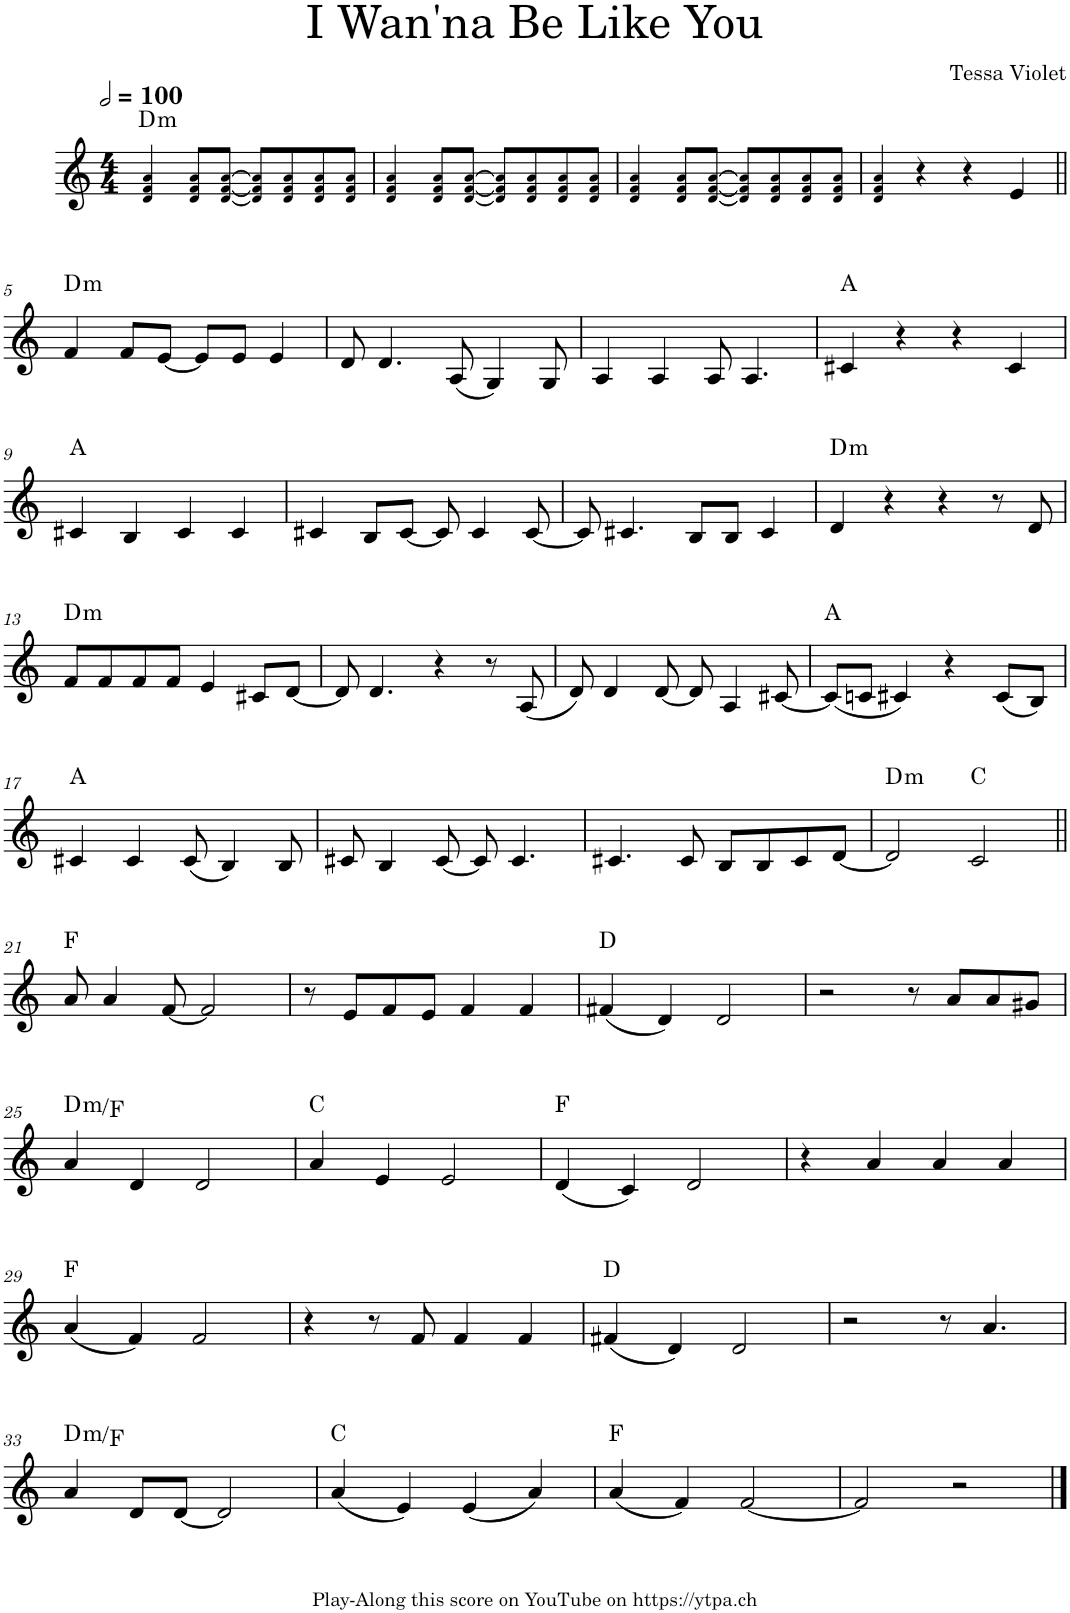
**kern	**harte
*part1	*part1
*staff1	*
*I"Piano	*
*I'Pno.	*
*clefG2	*
*k[]	*
*M4/4	*
*MM200	*
=1	=1
!	!LO:H:kt=m
4d!/ 4f!/ 4a!/	D:min
8d!/ 8f!/ 8a!/L	.
[8d!/ [8f!/ [8a!/J	.
8d!/] 8f!/] 8a!/]L	.
8d!/ 8f!/ 8a!/	.
8d!/ 8f!/ 8a!/	.
8d!/ 8f!/ 8a!/J	.
=2	=2
4d!/ 4f!/ 4a!/	.
8d!/ 8f!/ 8a!/L	.
[8d!/ [8f!/ [8a!/J	.
8d!/] 8f!/] 8a!/]L	.
8d!/ 8f!/ 8a!/	.
8d!/ 8f!/ 8a!/	.
8d!/ 8f!/ 8a!/J	.
=3	=3
4d!/ 4f!/ 4a!/	.
8d!/ 8f!/ 8a!/L	.
[8d!/ [8f!/ [8a!/J	.
8d!/] 8f!/] 8a!/]L	.
8d!/ 8f!/ 8a!/	.
8d!/ 8f!/ 8a!/	.
8d!/ 8f!/ 8a!/J	.
=4	=4
4d!/ 4f!/ 4a!/	.
4r	.
4r	.
4e/	.
!!LO:LB:g=z
=5||	=5||
!	!LO:H:kt=m
4f/	D:min
8f/L	.
[8e/J	.
8e/L]	.
8e/J	.
4e/	.
=6	=6
8d/	.
4.d/	.
(8A/	.
4G/)	.
8G/	.
=7	=7
4A/	.
4A/	.
8A/	.
4.A/	.
=8	=8
4c#X/	A:maj
4r	.
4r	.
4c#/	.
!!LO:LB:g=z
=9	=9
4c#X/	A:maj
4B/	.
4c#/	.
4c#/	.
=10	=10
4c#X/	.
8B/L	.
[8c#/J	.
8c#/]	.
4c#/	.
[8c#/	.
=11	=11
8c#/]	.
4.c#X/	.
8B/L	.
8B/J	.
4c#/	.
=12	=12
!	!LO:H:kt=m
4d/	D:min
4r	.
4r	.
8r	.
8d/	.
!!LO:LB:g=z
=13	=13
!	!LO:H:kt=m
8f/L	D:min
8f/	.
8f/	.
8f/J	.
4e/	.
8c#X/L	.
[8d/J	.
=14	=14
8d/]	.
4.d/	.
4r	.
8r	.
(8A/	.
=15	=15
8d/)	.
4d/	.
[8d/	.
8d/]	.
4A/	.
[8c#X/	.
=16	=16
(8c#/L]	A:maj
8cn/J	.
4c#X/)	.
4r	.
(8c#/L	.
8B/J)	.
!!LO:LB:g=z
=17	=17
4c#X/	A:maj
4c#/	.
(8c#/	.
4B/)	.
8B/	.
=18	=18
8c#X/	.
4B/	.
[8c#/	.
8c#/]	.
4.c#/	.
=19	=19
4.c#X/	.
8c#/	.
8B/L	.
8B/	.
8c#/	.
[8d/J	.
=20	=20
!	!LO:H:kt=m
2d/]	D:min
2c/	C:maj
!!LO:LB:g=z
=21||	=21||
8a/	F:maj
4a/	.
[8f/	.
2f/]	.
=22	=22
8r	.
8e/L	.
8f/	.
8e/J	.
4f/	.
4f/	.
=23	=23
(4f#X/	D:maj
4d/)	.
2d/	.
=24	=24
2r	.
8r	.
8a/L	.
8a/	.
8g#X/J	.
!!LO:LB:g=z
=25	=25
!	!LO:H:kt=m
4a/	D:min/b3
4d/	.
2d/	.
=26	=26
4a/	C:maj
4e/	.
2e/	.
=27	=27
(4d/	F:maj
4c/)	.
2d/	.
=28	=28
4r	.
4a/	.
4a/	.
4a/	.
!!LO:LB:g=z
=29	=29
(4a/	F:maj
4f/)	.
2f/	.
=30	=30
4r	.
8r	.
8f/	.
4f/	.
4f/	.
=31	=31
(4f#X/	D:maj
4d/)	.
2d/	.
=32	=32
2r	.
8r	.
4.a/	.
!!LO:LB:g=z
=33	=33
!	!LO:H:kt=m
4a/	D:min/b3
8d/L	.
[8d/J	.
2d/]	.
=34	=34
(4a/	C:maj
4e/)	.
(4e/	.
4a/)	.
=35	=35
(4a/	F:maj
4f/)	.
[2f/	.
=36	=36
2f/]	.
2r	.
==	==
*-	*-
